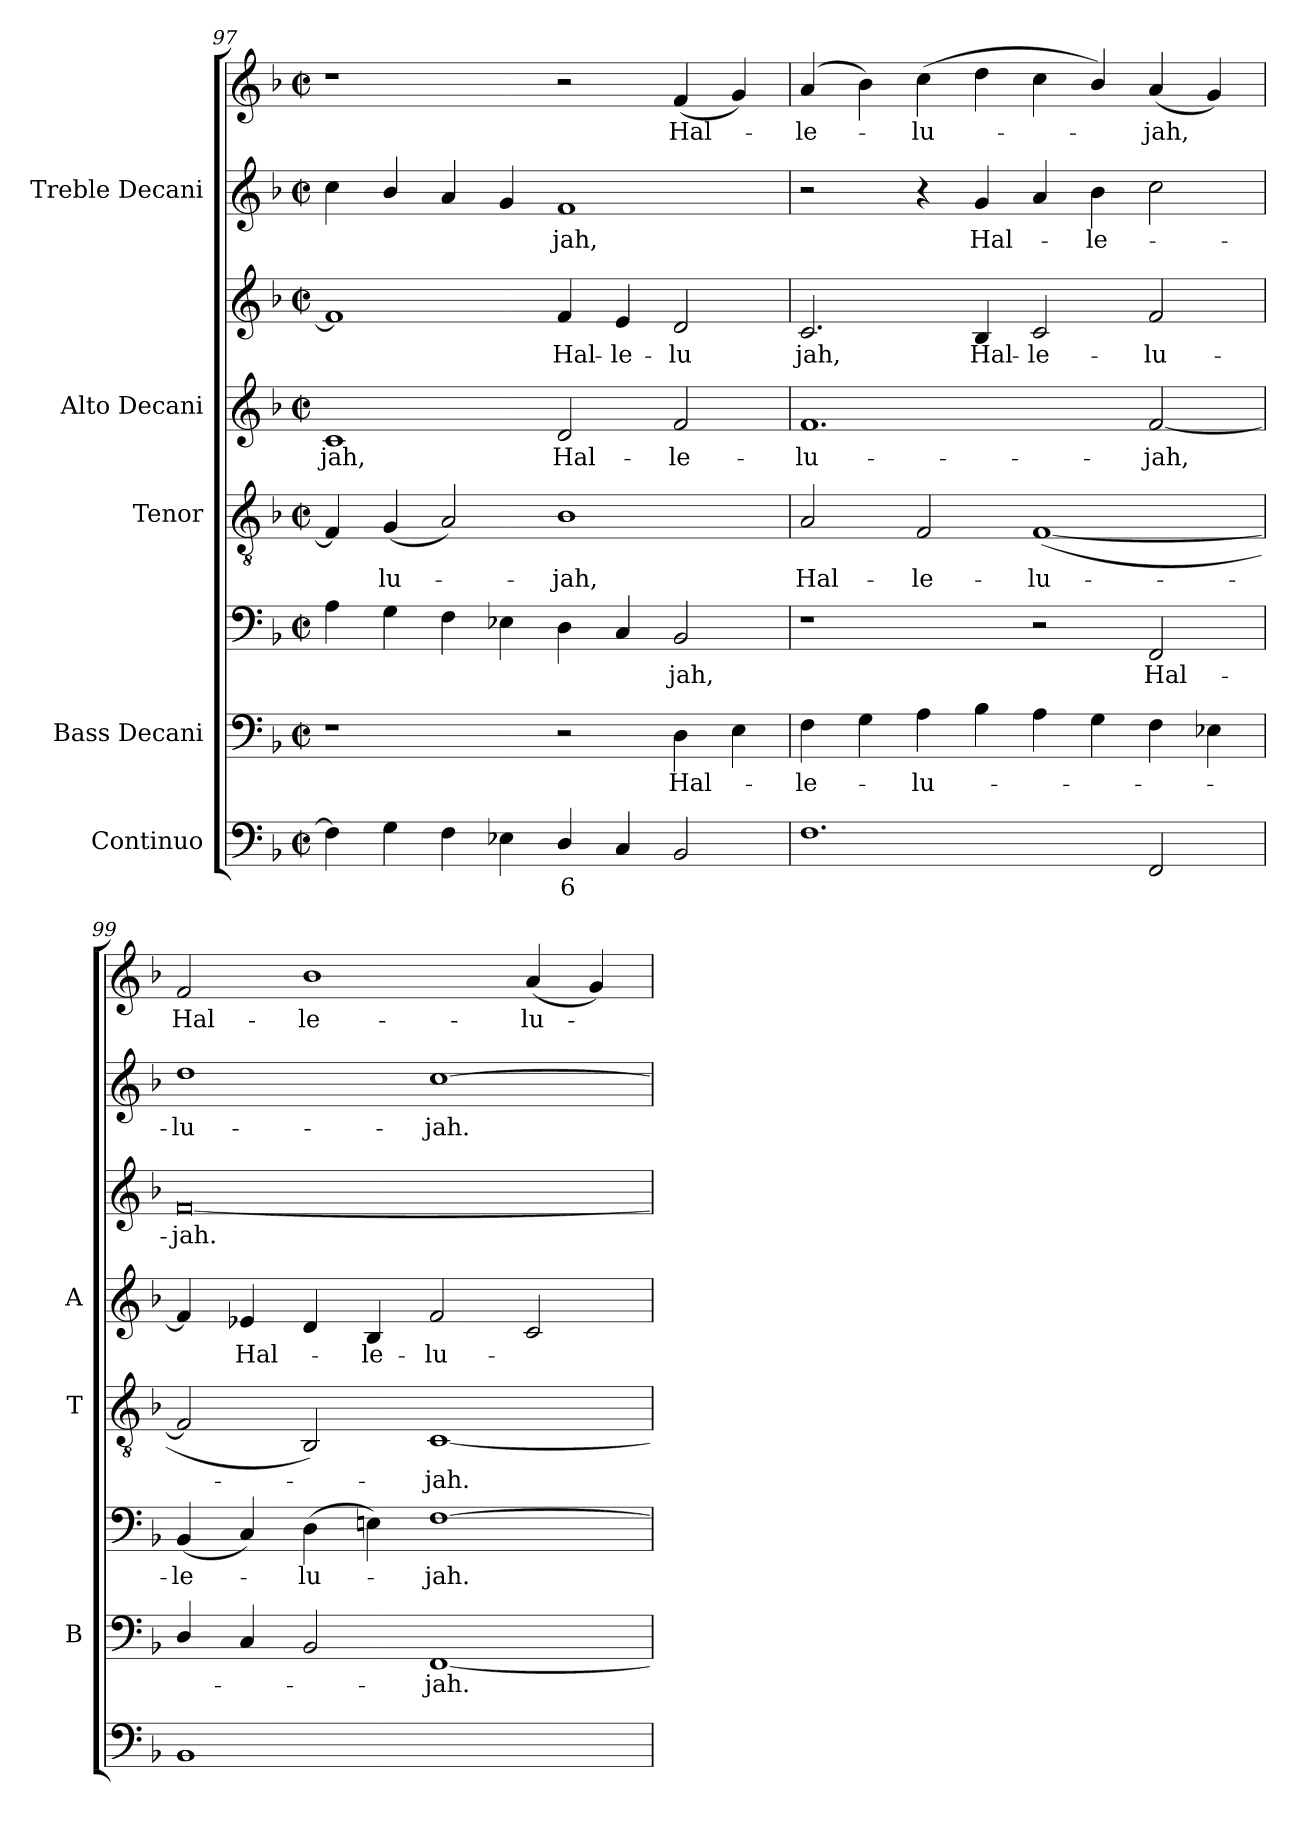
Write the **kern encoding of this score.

**kern	**text	**kern	**text	**kern	**text	**kern	**text	**kern	**text	**kern	**text	**kern	**text	**kern	**text
*part5	*part5	*part4	*part4	*part4	*part4	*part3	*part3	*part2	*part2	*part2	*part2	*part1	*part1	*part1	*part1
*staff8	*staff8	*staff7	*staff7	*staff6	*staff6	*staff5	*staff5	*staff4	*staff4	*staff3	*staff3	*staff2	*staff2	*staff1	*staff1
*I"Continuo	*	*I"Bass Decani	*	*	*	*I"Tenor	*	*I"Alto Decani	*	*	*	*I"Treble Decani	*	*	*
*	*	*I'B	*	*	*	*I'T	*	*I'A	*	*	*	*	*	*	*
*clefF4	*	*clefF4	*	*clefF4	*	*clefGv2	*	*clefG2	*	*clefG2	*	*clefG2	*	*clefG2	*
*k[b-]	*	*k[b-]	*	*k[b-]	*	*k[b-]	*	*k[b-]	*	*k[b-]	*	*k[b-]	*	*k[b-]	*
*F:	*	*F:	*	*F:	*	*F:	*	*F:	*	*F:	*	*F:	*	*F:	*
*M4/2	*	*M4/2	*	*M4/2	*	*M4/2	*	*M4/2	*	*M4/2	*	*M4/2	*	*M4/2	*
*met(c|)	*	*met(c|)	*	*met(c|)	*	*met(c|)	*	*met(c|)	*	*met(c|)	*	*met(c|)	*	*met(c|)	*
=97	=97	=97	=97	=97	=97	=97	=97	=97	=97	=97	=97	=97	=97	=97	=97
!	!	!	!	!	!	!	!	!	!LO:LY:b	!	!	!	!	!	!
4F]	.	1r	.	4A	.	4F]	.	1c	jah,	1f]	.	4cc	.	1r	.
!	!	!	!	!	!	!	!LO:LY:b	!	!	!	!	!	!	!	!
4G	.	.	.	4G	.	(<4G	lu-	.	.	.	.	4b-/	.	.	.
4F	.	.	.	4F	.	2A)	.	.	.	.	.	4a	.	.	.
4E-X	.	.	.	4E-X	.	.	.	.	.	.	.	4g	.	.	.
!	!LO:LY:b	!	!	!	!	!	!LO:LY:b	!	!LO:LY:b	!	!LO:LY:b	!	!LO:LY:b	!	!
4D/	6	2r	.	4D\	.	1B-	jah,	2d	Hal-	4f	Hal-	1f	jah,	2r	.
!	!	!	!	!	!	!	!	!	!	!	!LO:LY:b	!	!	!	!
4C	.	.	.	4C	.	.	.	.	.	4e	-le-	.	.	.	.
!	!	!	!LO:LY:b	!	!LO:LY:b	!	!	!	!LO:LY:b	!	!LO:LY:b	!	!	!	!LO:LY:b
2BB-	.	4D	Hal-	2BB-	jah,	.	.	2f	-le-	2d	-lu	.	.	(<4f	Hal-
.	.	4E	.	.	.	.	.	.	.	.	.	.	.	4g)	.
=98	=98	=98	=98	=98	=98	=98	=98	=98	=98	=98	=98	=98	=98	=98	=98
!	!	!	!LO:LY:b	!	!	!	!LO:LY:b	!	!LO:LY:b	!	!LO:LY:b	!	!	!	!LO:LY:b
1.F	.	4F	-le-	1r	.	2A	Hal-	1.f	-lu-	2.c	-jah,	2r	.	(<4a	le-
.	.	4G	.	.	.	.	.	.	.	.	.	.	.	4b-)	.
!	!	!	!LO:LY:b	!	!	!	!LO:LY:b	!	!	!	!	!	!	!	!LO:LY:b
.	.	4A	lu-	.	.	2F	-le-	.	.	.	.	4r	.	(>4cc	lu-
!	!	!	!	!	!	!	!	!	!	!	!LO:LY:b	!	!LO:LY:b	!	!
.	.	4B-	.	.	.	.	.	.	.	4B-	Hal-	4g	Hal-	4dd	.
!	!	!	!	!	!	!	!LO:LY:b	!	!	!	!LO:LY:b	!	!	!	!
.	.	4A	.	2r	.	(<[1F	-lu-	.	.	2c	-le-	4a	.	4cc	.
!	!	!	!	!	!	!	!	!	!	!	!	!	!LO:LY:b	!	!
.	.	4G	.	.	.	.	.	.	.	.	.	4b-	le-	4b-/)	.
!	!	!	!	!	!LO:LY:b	!	!	!	!LO:LY:b	!	!LO:LY:b	!	!	!	!LO:LY:b
2FF	.	4F	.	2FF	Hal-	.	.	[2f	-jah,	2f	-lu-	2cc	.	(<4a	jah,
.	.	4E-X	.	.	.	.	.	.	.	.	.	.	.	4g)	.
=99	=99	=99	=99	=99	=99	=99	=99	=99	=99	=99	=99	=99	=99	=99	=99
!	!	!	!	!	!LO:LY:b	!	!	!	!	!	!LO:LY:b	!	!LO:LY:b	!	!LO:LY:b
1BB-	.	4D/	.	(<4BB-	le-	2F]	.	4f]	.	[0f	jah.	1dd	lu-	2f	Hal-
!	!	!	!	!	!	!	!	!	!LO:LY:b	!	!	!	!	!	!
.	.	4C	.	4C)	.	.	.	4e-X	Hal-	.	.	.	.	.	.
!	!	!	!	!	!LO:LY:b	!	!	!	!	!	!	!	!	!	!LO:LY:b
.	.	2BB-	.	(>4D	lu-	2BB-)	.	4d	.	.	.	.	.	1b-	-le-
!	!	!	!	!	!	!	!	!	!LO:LY:b	!	!	!	!	!	!
.	.	.	.	4En)	.	.	.	4B-	le-	.	.	.	.	.	.
!	!LO:LY:b	!	!LO:LY:b	!	!LO:LY:b	!	!LO:LY:b	!	!LO:LY:b	!	!	!	!LO:LY:b	!	!
[2FF\yy	4	[1FF	jah.	[1F	jah.	[1C	jah.	2f	-lu-	.	.	[1cc	-jah.	.	.
!	!LO:LY:b	!	!	!	!	!	!	!	!	!	!	!	!	!	!LO:LY:b
2FF\yy_	3	.	.	.	.	.	.	2c	.	.	.	.	.	(<4a	-lu-
.	.	.	.	.	.	.	.	.	.	.	.	.	.	4g)	.
=	=	=	=	=	=	=	=	=	=	=	=	=	=	=	=
*-	*-	*-	*-	*-	*-	*-	*-	*-	*-	*-	*-	*-	*-	*-	*-
